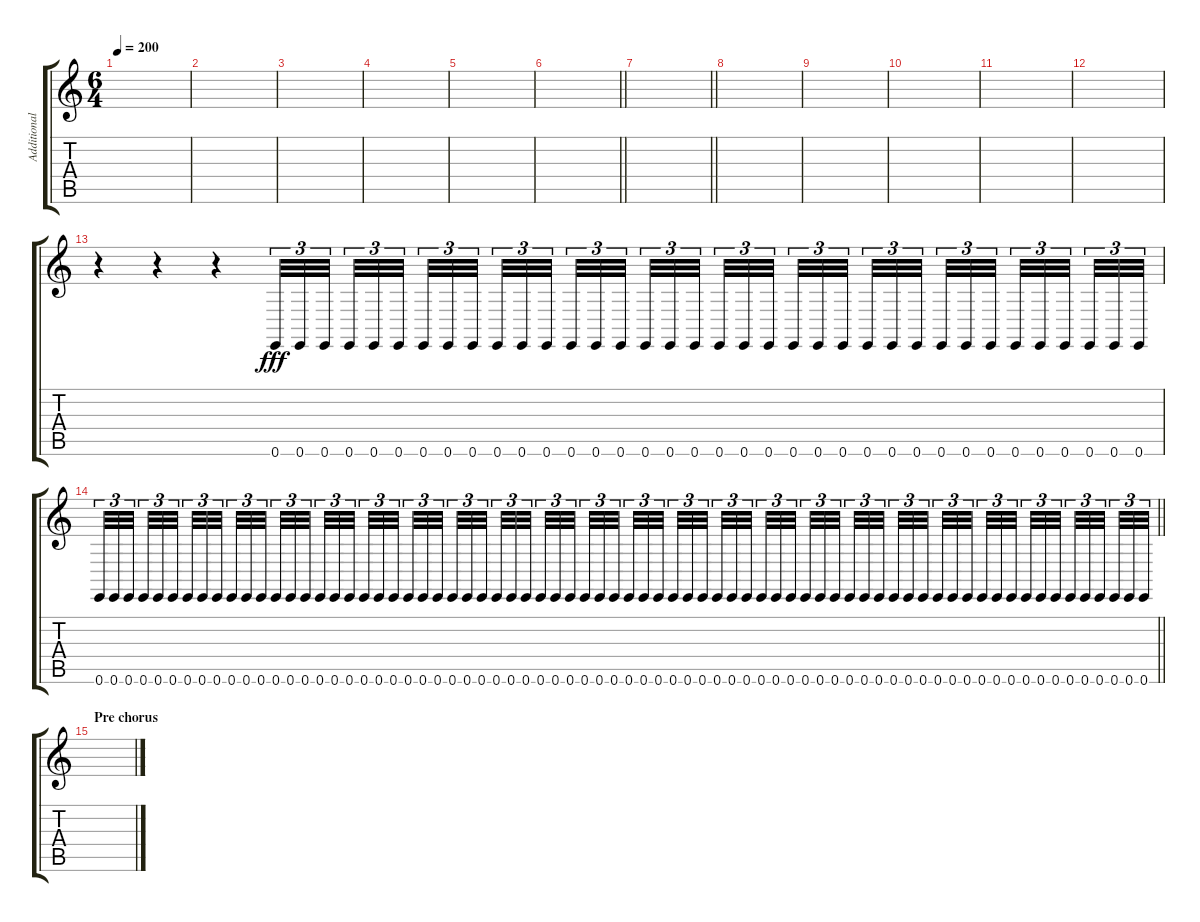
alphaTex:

\track ("Additional Strings" "Additional") {instrument ocarina}
\staff {score tabs}
\tuning (E4 B3 G3 D3 A2 E2) {hide}
\ts (6 4)
\tempo 200
\clef g2
\ks c
|
|
|
|
|
\barLineRight lightlight
|
\barLineRight lightlight
|
|
|
|
|
|
r.4 r.4 r.4 0.6.32{tu (3 2) dy fff volume 6 instrument timpani} 0.6.32{tu (3 2) volume 15} 0.6.32{tu (3 2) beam splitsecondary} 0.6.32{tu (3 2)} 0.6.32{tu (3 2)} 0.6.32{tu (3 2) beam splitsecondary} 0.6.32{tu (3 2)} 0.6.32{tu (3 2)} 0.6.32{tu (3 2) beam splitsecondary} 0.6.32{tu (3 2)} 0.6.32{tu (3 2)} 0.6.32{tu (3 2) beam splitsecondary} 0.6.32{tu (3 2)} 0.6.32{tu (3 2)} 0.6.32{tu (3 2) beam splitsecondary} 0.6.32{tu (3 2)} 0.6.32{tu (3 2)} 0.6.32{tu (3 2) beam splitsecondary} 0.6.32{tu (3 2)} 0.6.32{tu (3 2)} 0.6.32{tu (3 2) beam splitsecondary} 0.6.32{tu (3 2)} 0.6.32{tu (3 2)} 0.6.32{tu (3 2) beam splitsecondary} 0.6.32{tu (3 2)} 0.6.32{tu (3 2)} 0.6.32{tu (3 2) beam splitsecondary} 0.6.32{tu (3 2)} 0.6.32{tu (3 2)} 0.6.32{tu (3 2) beam splitsecondary} 0.6.32{tu (3 2)} 0.6.32{tu (3 2)} 0.6.32{tu (3 2) beam splitsecondary} 0.6.32{tu (3 2)} 0.6.32{tu (3 2)} 0.6.32{tu (3 2)} |
\barLineRight lightlight
0.6.32{tu (3 2) instrument timpani} 0.6.32{tu (3 2)} 0.6.32{tu (3 2) beam splitsecondary} 0.6.32{tu (3 2)} 0.6.32{tu (3 2)} 0.6.32{tu (3 2) beam splitsecondary} 0.6.32{tu (3 2)} 0.6.32{tu (3 2)} 0.6.32{tu (3 2) beam splitsecondary} 0.6.32{tu (3 2)} 0.6.32{tu (3 2)} 0.6.32{tu (3 2) beam splitsecondary} 0.6.32{tu (3 2)} 0.6.32{tu (3 2)} 0.6.32{tu (3 2) beam splitsecondary} 0.6.32{tu (3 2)} 0.6.32{tu (3 2)} 0.6.32{tu (3 2) beam splitsecondary} 0.6.32{tu (3 2)} 0.6.32{tu (3 2)} 0.6.32{tu (3 2) beam splitsecondary} 0.6.32{tu (3 2)} 0.6.32{tu (3 2)} 0.6.32{tu (3 2) beam splitsecondary} 0.6.32{tu (3 2)} 0.6.32{tu (3 2)} 0.6.32{tu (3 2) beam splitsecondary} 0.6.32{tu (3 2)} 0.6.32{tu (3 2)} 0.6.32{tu (3 2) beam splitsecondary} 0.6.32{tu (3 2)} 0.6.32{tu (3 2)} 0.6.32{tu (3 2) beam splitsecondary} 0.6.32{tu (3 2)} 0.6.32{tu (3 2)} 0.6.32{tu (3 2)} 0.6.32{tu (3 2) instrument timpani} 0.6.32{tu (3 2)} 0.6.32{tu (3 2) beam splitsecondary} 0.6.32{tu (3 2)} 0.6.32{tu (3 2)} 0.6.32{tu (3 2) beam splitsecondary} 0.6.32{tu (3 2)} 0.6.32{tu (3 2)} 0.6.32{tu (3 2) beam splitsecondary} 0.6.32{tu (3 2)} 0.6.32{tu (3 2)} 0.6.32{tu (3 2) beam splitsecondary} 0.6.32{tu (3 2)} 0.6.32{tu (3 2)} 0.6.32{tu (3 2) beam splitsecondary} 0.6.32{tu (3 2)} 0.6.32{tu (3 2)} 0.6.32{tu (3 2) beam splitsecondary} 0.6.32{tu (3 2)} 0.6.32{tu (3 2)} 0.6.32{tu (3 2) beam splitsecondary} 0.6.32{tu (3 2)} 0.6.32{tu (3 2)} 0.6.32{tu (3 2) beam splitsecondary} 0.6.32{tu (3 2)} 0.6.32{tu (3 2)} 0.6.32{tu (3 2) beam splitsecondary} 0.6.32{tu (3 2)} 0.6.32{tu (3 2)} 0.6.32{tu (3 2) beam splitsecondary} 0.6.32{tu (3 2)} 0.6.32{tu (3 2)} 0.6.32{tu (3 2) beam splitsecondary} 0.6.32{tu (3 2)} 0.6.32{tu (3 2)} 0.6.32{tu (3 2)} |
\section ("" "Pre chorus")
